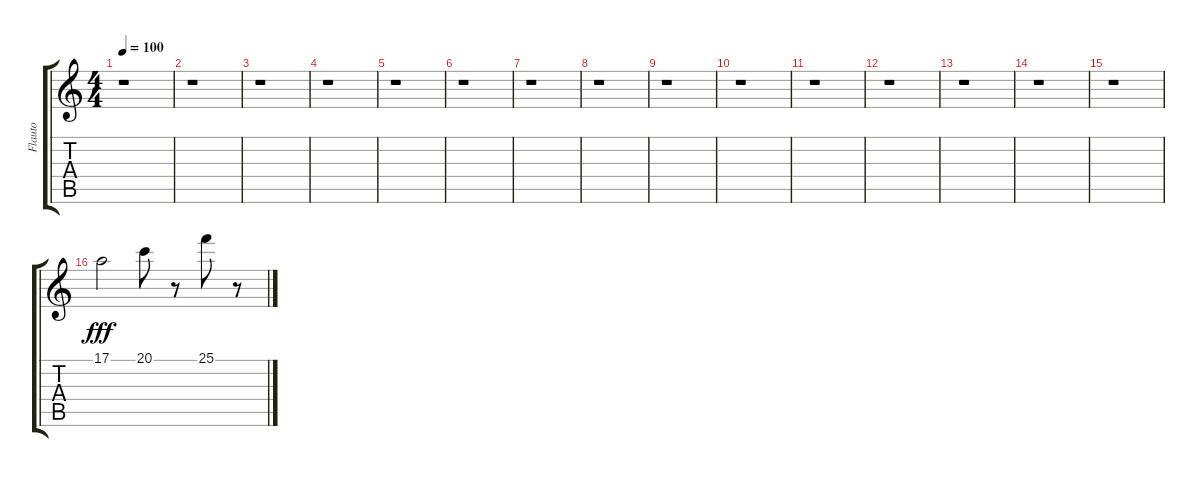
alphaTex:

\track ("Flauto" "Flauto") {instrument flute}
\staff {score tabs}
\tuning (E4 B3 G3 D3 A2 E2) {hide}
\ts (4 4)
\tempo 100
\clef g2
\ks c
r.1{dy fff} |
r.1 |
r.1 |
r.1 |
r.1 |
r.1 |
r.1 |
r.1 |
r.1 |
r.1 |
r.1 |
r.1 |
r.1 |
r.1 |
r.1 |
17.1.2 20.1.8 r.8 25.1.8 r.8
